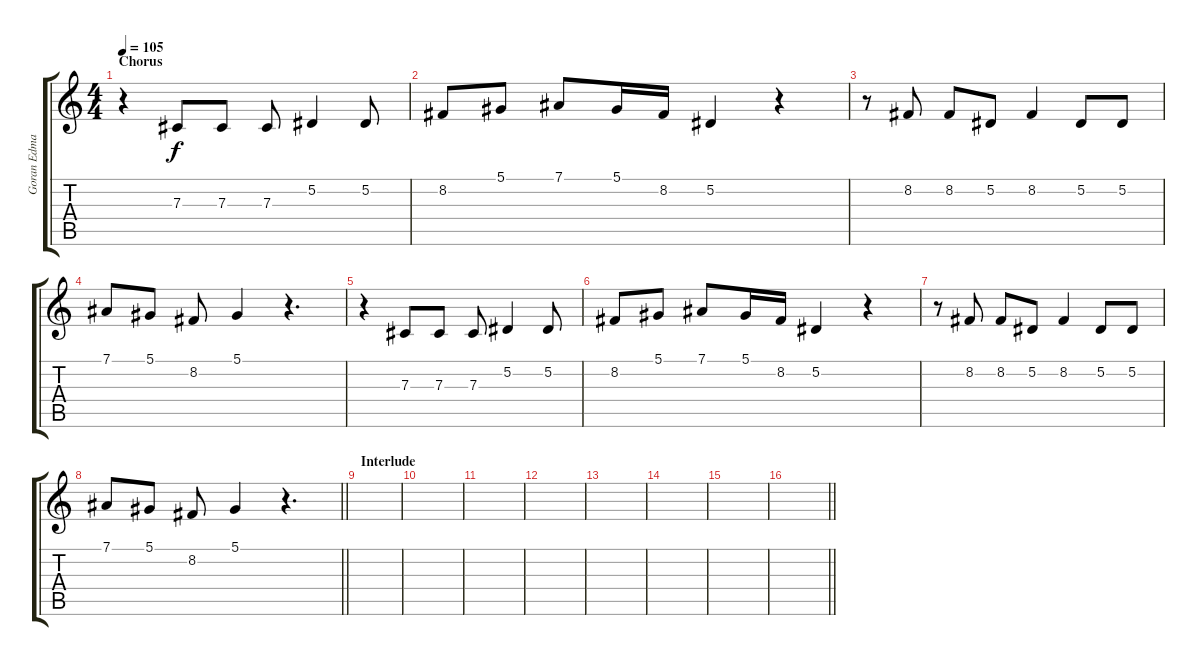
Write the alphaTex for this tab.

\track ("Goran Edman" "Goran Edma") {instrument lead2sawtooth}
\staff {score tabs}
\tuning (Eb4 Bb3 Gb3 Db3 Ab2 Eb2) {hide}
\ts (4 4)
\section ("" "Chorus")
\tempo 105
\clef g2
\ks c
r.4{dy f} 7.3.8 7.3.8 7.3.8 5.2.4 5.2.8 |
8.2.8 5.1.8 7.1.8 5.1.16 8.2.16 5.2.4 r.4 |
r.8 8.2.8 8.2.8 5.2.8 8.2.4 5.2.8 5.2.8 |
7.1.8 5.1.8 8.2.8 5.1.4 r.4{d} |
r.4 7.3.8 7.3.8 7.3.8 5.2.4 5.2.8 |
8.2.8 5.1.8 7.1.8 5.1.16 8.2.16 5.2.4 r.4 |
r.8 8.2.8 8.2.8 5.2.8 8.2.4 5.2.8 5.2.8 |
\barLineRight lightlight
7.1.8 5.1.8 8.2.8 5.1.4 r.4{d} |
\section ("" "Interlude")
|
|
|
|
|
|
|
\barLineRight lightlight
